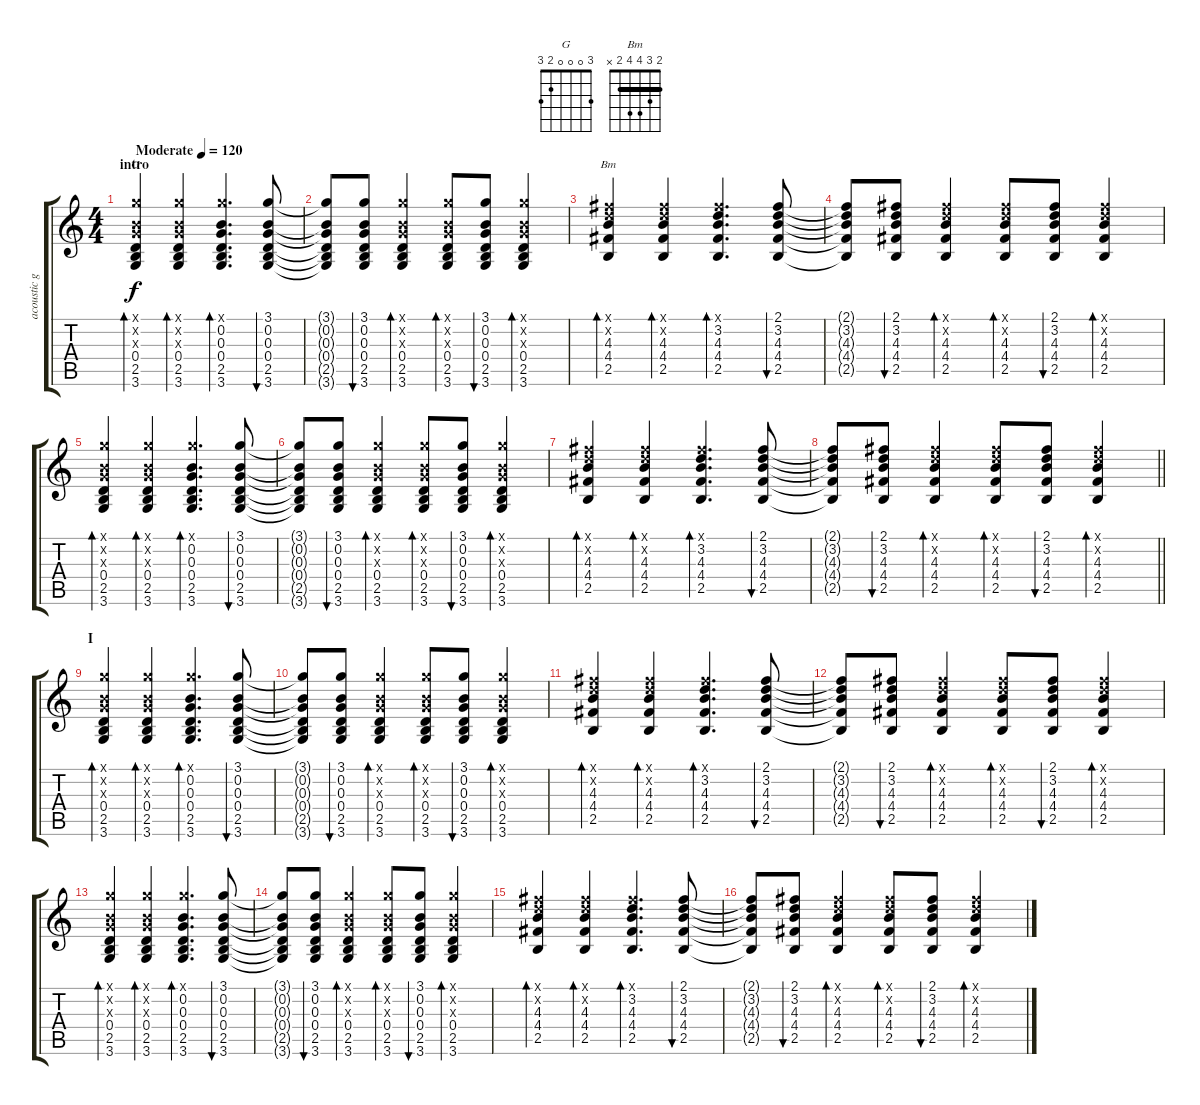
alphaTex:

\track ("acoustic guitar" "acoustic g") {instrument acousticguitarsteel}
\staff {score tabs}
\tuning (E4 B3 G3 D3 A2 E2) {hide}
\chord ("G" 3 0 0 0 2 3)
\chord ("Bm" 2 3 4 4 2 x) {barre 2}
\ts (4 4)
\section ("" "intro")
\tempo (120 "Moderate")
\clef g2
\ks c
(3.1{x} 0.2{x} 0.3{x} 0.4 2.5 3.6).4{bd 240 ch "G" dy f instrument acousticguitarsteel} (3.1{x} 0.2{x} 0.3{x} 0.4 2.5 3.6).4{bd 240} (3.1{x} 0.2 0.3 0.4 2.5 3.6).4{d bd 120} (3.1 0.2 0.3 0.4 2.5 3.6).8{bu 240} |
(3.1{t} 0.2{t} 0.3{t} 0.4{t} 2.5{t} 3.6{t}).8 (3.1 0.2 0.3 0.4 2.5 3.6).8{bu 240} (3.1{x} 0.2{x} 0.3{x} 0.4 2.5 3.6).4{bd 240} (3.1{x} 0.2{x} 0.3{x} 0.4 2.5 3.6).8{bd 240} (3.1 0.2 0.3 0.4 2.5 3.6).8{bu 240} (3.1{x} 0.2{x} 0.3{x} 0.4 2.5 3.6).4{bd 240} |
(2.1{x} 3.2{x} 4.3 4.4 2.5).4{bd 240 ch "Bm"} (2.1{x} 3.2{x} 4.3 4.4 2.5).4{bd 240} (2.1{x} 3.2 4.3 4.4 2.5).4{d bd 120} (2.1 3.2 4.3 4.4 2.5).8{bu 240} |
(2.1{t} 3.2{t} 4.3{t} 4.4{t} 2.5{t}).8 (2.1 3.2 4.3 4.4 2.5).8{bu 240} (2.1{x} 3.2{x} 4.3 4.4 2.5).4{bd 240} (2.1{x} 3.2{x} 4.3 4.4 2.5).8{bd 240} (2.1 3.2 4.3 4.4 2.5).8{bu 240} (2.1{x} 3.2{x} 4.3 4.4 2.5).4{bd 240} |
(3.1{x} 0.2{x} 0.3{x} 0.4 2.5 3.6).4{bd 240} (3.1{x} 0.2{x} 0.3{x} 0.4 2.5 3.6).4{bd 240} (3.1{x} 0.2 0.3 0.4 2.5 3.6).4{d bd 120} (3.1 0.2 0.3 0.4 2.5 3.6).8{bu 240} |
(3.1{t} 0.2{t} 0.3{t} 0.4{t} 2.5{t} 3.6{t}).8 (3.1 0.2 0.3 0.4 2.5 3.6).8{bu 240} (3.1{x} 0.2{x} 0.3{x} 0.4 2.5 3.6).4{bd 240} (3.1{x} 0.2{x} 0.3{x} 0.4 2.5 3.6).8{bd 240} (3.1 0.2 0.3 0.4 2.5 3.6).8{bu 240} (3.1{x} 0.2{x} 0.3{x} 0.4 2.5 3.6).4{bd 240} |
(2.1{x} 3.2{x} 4.3 4.4 2.5).4{bd 240} (2.1{x} 3.2{x} 4.3 4.4 2.5).4{bd 240} (2.1{x} 3.2 4.3 4.4 2.5).4{d bd 120} (2.1 3.2 4.3 4.4 2.5).8{bu 240} |
\barLineRight lightlight
(2.1{t} 3.2{t} 4.3{t} 4.4{t} 2.5{t}).8 (2.1 3.2 4.3 4.4 2.5).8{bu 240} (2.1{x} 3.2{x} 4.3 4.4 2.5).4{bd 240} (2.1{x} 3.2{x} 4.3 4.4 2.5).8{bd 240} (2.1 3.2 4.3 4.4 2.5).8{bu 240} (2.1{x} 3.2{x} 4.3 4.4 2.5).4{bd 240} |
\section ("" "I")
(3.1{x} 0.2{x} 0.3{x} 0.4 2.5 3.6).4{bd 240} (3.1{x} 0.2{x} 0.3{x} 0.4 2.5 3.6).4{bd 240} (3.1{x} 0.2 0.3 0.4 2.5 3.6).4{d bd 120} (3.1 0.2 0.3 0.4 2.5 3.6).8{bu 240} |
(3.1{t} 0.2{t} 0.3{t} 0.4{t} 2.5{t} 3.6{t}).8 (3.1 0.2 0.3 0.4 2.5 3.6).8{bu 240} (3.1{x} 0.2{x} 0.3{x} 0.4 2.5 3.6).4{bd 240} (3.1{x} 0.2{x} 0.3{x} 0.4 2.5 3.6).8{bd 240} (3.1 0.2 0.3 0.4 2.5 3.6).8{bu 240} (3.1{x} 0.2{x} 0.3{x} 0.4 2.5 3.6).4{bd 240} |
(2.1{x} 3.2{x} 4.3 4.4 2.5).4{bd 240} (2.1{x} 3.2{x} 4.3 4.4 2.5).4{bd 240} (2.1{x} 3.2 4.3 4.4 2.5).4{d bd 120} (2.1 3.2 4.3 4.4 2.5).8{bu 240} |
(2.1{t} 3.2{t} 4.3{t} 4.4{t} 2.5{t}).8 (2.1 3.2 4.3 4.4 2.5).8{bu 240} (2.1{x} 3.2{x} 4.3 4.4 2.5).4{bd 240} (2.1{x} 3.2{x} 4.3 4.4 2.5).8{bd 240} (2.1 3.2 4.3 4.4 2.5).8{bu 240} (2.1{x} 3.2{x} 4.3 4.4 2.5).4{bd 240} |
(3.1{x} 0.2{x} 0.3{x} 0.4 2.5 3.6).4{bd 240} (3.1{x} 0.2{x} 0.3{x} 0.4 2.5 3.6).4{bd 240} (3.1{x} 0.2 0.3 0.4 2.5 3.6).4{d bd 120} (3.1 0.2 0.3 0.4 2.5 3.6).8{bu 240} |
(3.1{t} 0.2{t} 0.3{t} 0.4{t} 2.5{t} 3.6{t}).8 (3.1 0.2 0.3 0.4 2.5 3.6).8{bu 240} (3.1{x} 0.2{x} 0.3{x} 0.4 2.5 3.6).4{bd 240} (3.1{x} 0.2{x} 0.3{x} 0.4 2.5 3.6).8{bd 240} (3.1 0.2 0.3 0.4 2.5 3.6).8{bu 240} (3.1{x} 0.2{x} 0.3{x} 0.4 2.5 3.6).4{bd 240} |
(2.1{x} 3.2{x} 4.3 4.4 2.5).4{bd 240} (2.1{x} 3.2{x} 4.3 4.4 2.5).4{bd 240} (2.1{x} 3.2 4.3 4.4 2.5).4{d bd 120} (2.1 3.2 4.3 4.4 2.5).8{bu 240} |
(2.1{t} 3.2{t} 4.3{t} 4.4{t} 2.5{t}).8 (2.1 3.2 4.3 4.4 2.5).8{bu 240} (2.1{x} 3.2{x} 4.3 4.4 2.5).4{bd 240} (2.1{x} 3.2{x} 4.3 4.4 2.5).8{bd 240} (2.1 3.2 4.3 4.4 2.5).8{bu 240} (2.1{x} 3.2{x} 4.3 4.4 2.5).4{bd 240}
